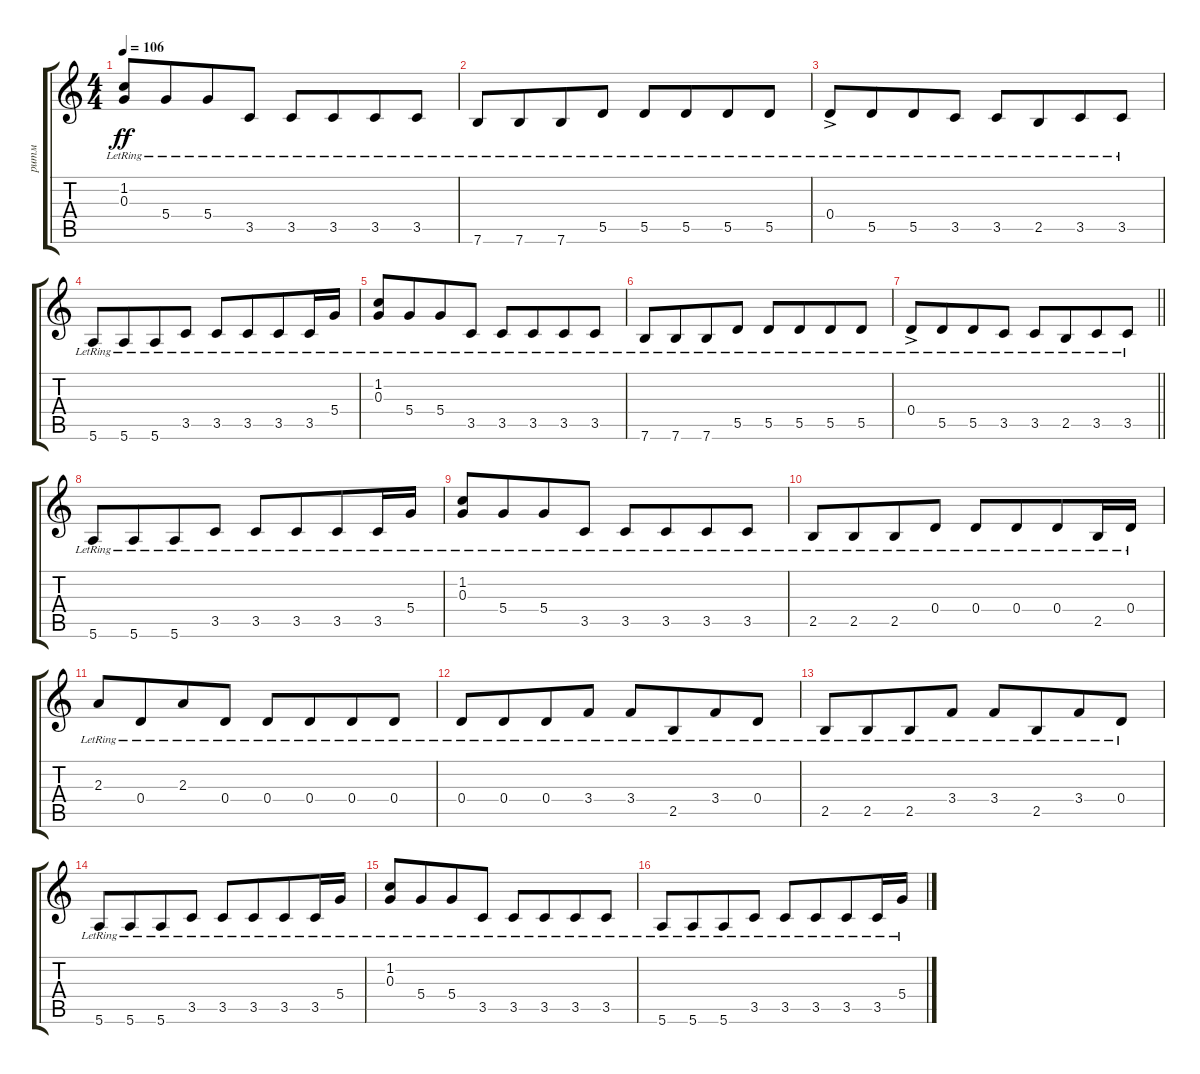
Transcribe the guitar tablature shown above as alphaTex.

\track ("ритм" "ритм") {instrument electricguitarjazz}
\staff {score tabs}
\tuning (E4 B3 G3 D3 A2 E2) {hide}
\ts (4 4)
\tempo 106
\clef g2
\ks aminor
(1.2{lr} 0.3{lr}).8{dy ff} 5.4{lr}.8{beam merge} 5.4{lr}.8 3.5{lr}.8 3.5{lr}.8 3.5{lr}.8{beam merge} 3.5{lr}.8 3.5{lr}.8 |
7.6{lr}.8 7.6{lr}.8{beam merge} 7.6{lr}.8 5.5{lr}.8 5.5{lr}.8 5.5{lr}.8{beam merge} 5.5{lr}.8 5.5{lr}.8 |
0.4{ac lr}.8 5.5{lr}.8{beam merge} 5.5{lr}.8 3.5{lr}.8 3.5{lr}.8 2.5{lr}.8{beam merge} 3.5{lr}.8 3.5{lr}.8 |
5.6{lr}.8 5.6{lr}.8{beam merge} 5.6{lr}.8 3.5{lr}.8 3.5{lr}.8 3.5{lr}.8{beam merge} 3.5{lr}.8 3.5{lr}.16 5.4{lr}.16 |
(1.2{lr} 0.3{lr}).8 5.4{lr}.8{beam merge} 5.4{lr}.8 3.5{lr}.8 3.5{lr}.8 3.5{lr}.8{beam merge} 3.5{lr}.8 3.5{lr}.8 |
7.6{lr}.8 7.6{lr}.8{beam merge} 7.6{lr}.8 5.5{lr}.8 5.5{lr}.8 5.5{lr}.8{beam merge} 5.5{lr}.8 5.5{lr}.8 |
\barLineRight lightlight
0.4{ac lr}.8 5.5{lr}.8{beam merge} 5.5{lr}.8 3.5{lr}.8 3.5{lr}.8 2.5{lr}.8{beam merge} 3.5{lr}.8 3.5{lr}.8 |
\section ("" "")
5.6{lr}.8 5.6{lr}.8{beam merge} 5.6{lr}.8 3.5{lr}.8 3.5{lr}.8 3.5{lr}.8{beam merge} 3.5{lr}.8 3.5{lr}.16 5.4{lr}.16 |
(1.2{lr} 0.3{lr}).8 5.4{lr}.8{beam merge} 5.4{lr}.8 3.5{lr}.8 3.5{lr}.8 3.5{lr}.8{beam merge} 3.5{lr}.8 3.5{lr}.8 |
2.5{lr}.8 2.5{lr}.8{beam merge} 2.5{lr}.8 0.4{lr}.8 0.4{lr}.8 0.4{lr}.8{beam merge} 0.4{lr}.8 2.5{lr}.16 0.4{lr}.16 |
2.3{lr}.8 0.4{lr}.8{beam merge} 2.3{lr}.8 0.4{lr}.8 0.4{lr}.8 0.4{lr}.8{beam merge} 0.4{lr}.8 0.4{lr}.8 |
0.4{lr}.8 0.4{lr}.8{beam merge} 0.4{lr}.8 3.4{lr}.8 3.4{lr}.8 2.5{lr}.8{beam merge} 3.4{lr}.8 0.4{lr}.8 |
2.5{lr}.8 2.5{lr}.8{beam merge} 2.5{lr}.8 3.4{lr}.8 3.4{lr}.8 2.5{lr}.8{beam merge} 3.4{lr}.8 0.4{lr}.8 |
5.6{lr}.8 5.6{lr}.8{beam merge} 5.6{lr}.8 3.5{lr}.8 3.5{lr}.8 3.5{lr}.8{beam merge} 3.5{lr}.8 3.5{lr}.16 5.4{lr}.16 |
(1.2{lr} 0.3{lr}).8 5.4{lr}.8{beam merge} 5.4{lr}.8 3.5{lr}.8 3.5{lr}.8 3.5{lr}.8{beam merge} 3.5{lr}.8 3.5{lr}.8 |
5.6{lr}.8 5.6{lr}.8{beam merge} 5.6{lr}.8 3.5{lr}.8 3.5{lr}.8 3.5{lr}.8{beam merge} 3.5{lr}.8 3.5{lr}.16 5.4{lr}.16
